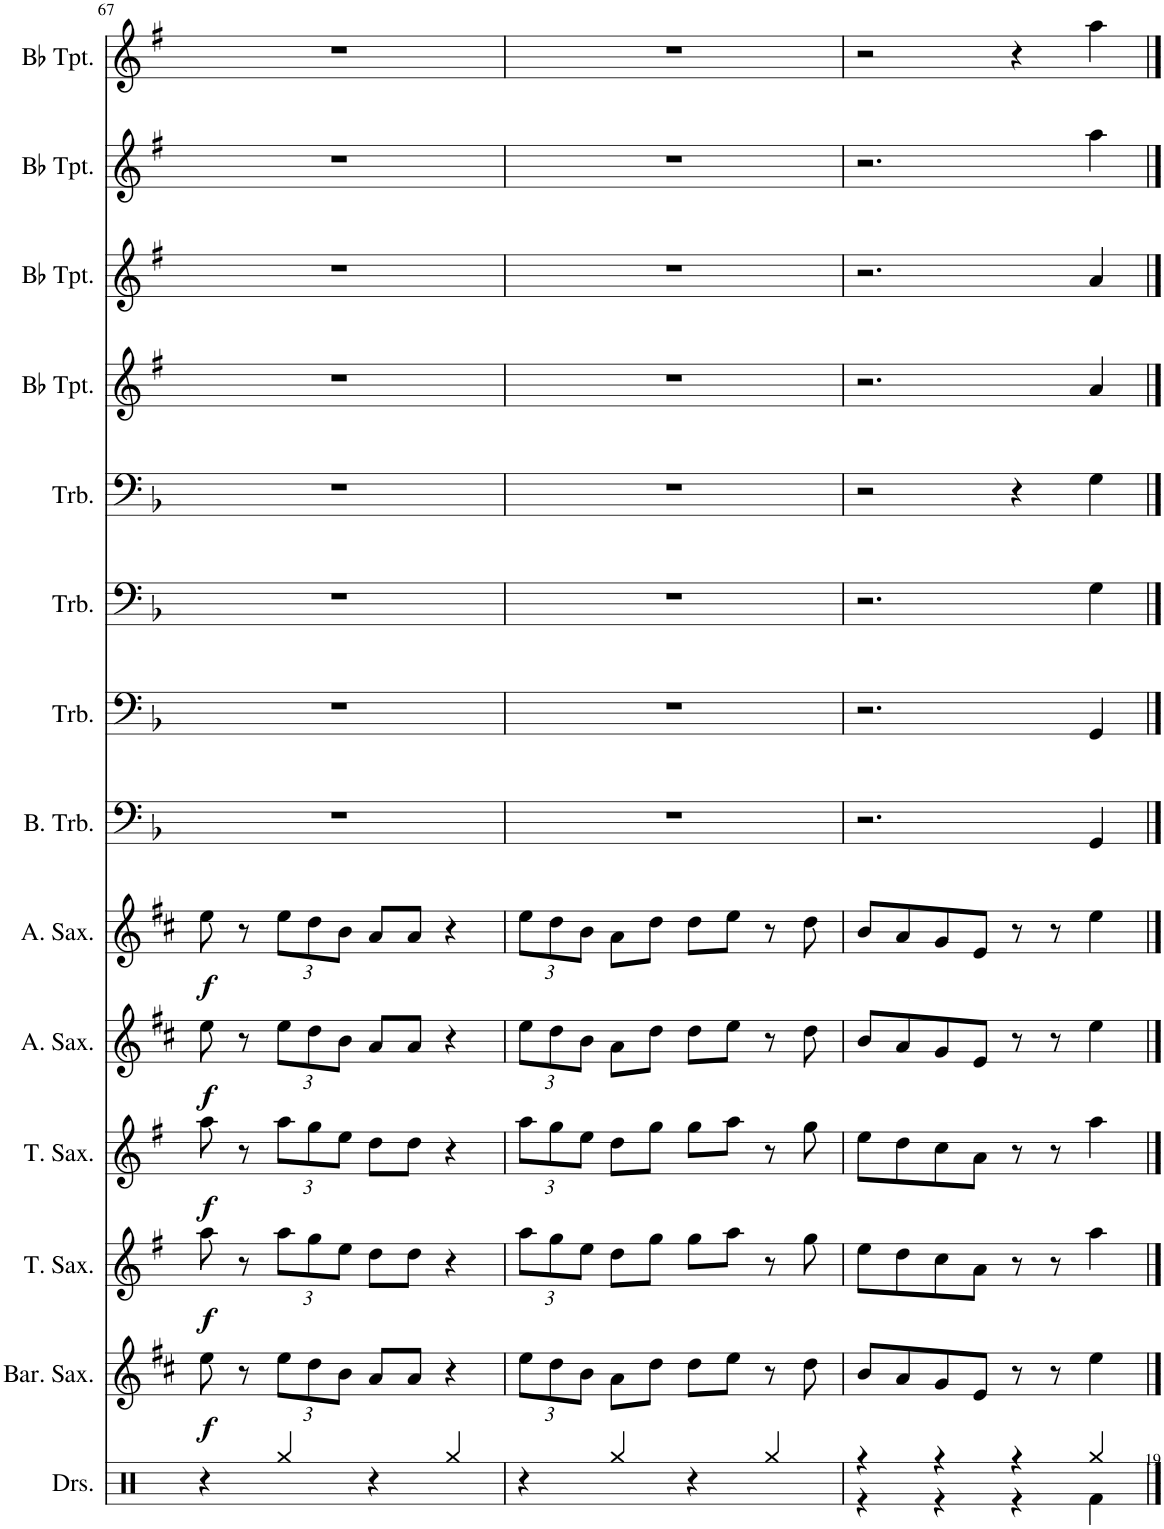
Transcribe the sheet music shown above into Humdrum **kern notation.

**kern	**kern	**dynam	**kern	**dynam	**kern	**dynam	**kern	**dynam	**kern	**dynam	**kern	**kern	**kern	**kern	**kern	**kern	**kern	**kern
*part14	*part13	*part13	*part12	*part12	*part11	*part11	*part10	*part10	*part9	*part9	*part8	*part7	*part6	*part5	*part4	*part3	*part2	*part1
*staff14	*staff13	*staff13	*staff12	*staff12	*staff11	*staff11	*staff10	*staff10	*staff9	*staff9	*staff8	*staff7	*staff6	*staff5	*staff4	*staff3	*staff2	*staff1
*I"Drumset	*I"Baritone Saxophone	*	*I"Tenor Saxophone	*	*I"Tenor Saxophone	*	*I"Alto Saxophone	*	*I"Alto Saxophone	*	*I"Bass Trombone	*I"Trombone	*I"Trombone	*I"Trombone	*I"Bb Trumpet	*I"Bb Trumpet	*I"Bb Trumpet	*I"Bb Trumpet
*I'Drs.	*I'Bar. Sax.	*	*I'T. Sax.	*	*I'T. Sax.	*	*I'A. Sax.	*	*I'A. Sax.	*	*I'B. Trb.	*I'Trb.	*I'Trb.	*I'Trb.	*I'Bb Tpt.	*I'Bb Tpt.	*I'Bb Tpt.	*I'Bb Tpt.
!!LO:PB:g=z
*clefX	*clefG2	*	*clefG2	*	*clefG2	*	*clefG2	*	*clefG2	*	*clefF4	*clefF4	*clefF4	*clefF4	*clefG2	*clefG2	*clefG2	*clefG2
*	*Trd12c21	*	*Trd8c14	*	*Trd8c14	*	*Trd5c9	*	*Trd5c9	*	*	*	*	*	*Trd1c2	*Trd1c2	*Trd1c2	*Trd1c2
*k[]	*k[f#c#]	*	*k[f#]	*	*k[f#]	*	*k[f#c#]	*	*k[f#c#]	*	*k[b-]	*k[b-]	*k[b-]	*k[b-]	*k[f#]	*k[f#]	*k[f#]	*k[f#]
*M4/4	*M4/4	*	*M4/4	*	*M4/4	*	*M4/4	*	*M4/4	*	*M4/4	*M4/4	*M4/4	*M4/4	*M4/4	*M4/4	*M4/4	*M4/4
=67	=67	=67	=67	=67	=67	=67	=67	=67	=67	=67	=67	=67	=67	=67	=67	=67	=67	=67
!	!	!LO:DY:b	!	!LO:DY:b	!	!LO:DY:b	!	!LO:DY:b	!	!LO:DY:b	!	!	!	!	!	!	!	!
4r	8ee\	f	8aa\	f	8aa\	f	8ee\	f	8ee\	f	1r	1r	1r	1r	1r	1r	1r	1r
.	8r	.	8r	.	8r	.	8r	.	8r	.	.	.	.	.	.	.	.	.
*	*Xbrackettup	*	*Xbrackettup	*	*Xbrackettup	*	*Xbrackettup	*	*Xbrackettup	*	*	*	*	*	*	*	*	*
4Rgg/	12ee\L	.	12aa\L	.	12aa\L	.	12ee\L	.	12ee\L	.	.	.	.	.	.	.	.	.
.	12dd\	.	12gg\	.	12gg\	.	12dd\	.	12dd\	.	.	.	.	.	.	.	.	.
.	12b\J	.	12ee\J	.	12ee\J	.	12b\J	.	12b\J	.	.	.	.	.	.	.	.	.
4r	8a/L	.	8dd\L	.	8dd\L	.	8a/L	.	8a/L	.	.	.	.	.	.	.	.	.
.	8a/J	.	8dd\J	.	8dd\J	.	8a/J	.	8a/J	.	.	.	.	.	.	.	.	.
4Rgg/	4r	.	4r	.	4r	.	4r	.	4r	.	.	.	.	.	.	.	.	.
=68	=68	=68	=68	=68	=68	=68	=68	=68	=68	=68	=68	=68	=68	=68	=68	=68	=68	=68
4r	12ee\L	.	12aa\L	.	12aa\L	.	12ee\L	.	12ee\L	.	1r	1r	1r	1r	1r	1r	1r	1r
.	12dd\	.	12gg\	.	12gg\	.	12dd\	.	12dd\	.	.	.	.	.	.	.	.	.
.	12b\J	.	12ee\J	.	12ee\J	.	12b\J	.	12b\J	.	.	.	.	.	.	.	.	.
4Rgg/	8a\L	.	8dd\L	.	8dd\L	.	8a\L	.	8a\L	.	.	.	.	.	.	.	.	.
.	8dd\J	.	8gg\J	.	8gg\J	.	8dd\J	.	8dd\J	.	.	.	.	.	.	.	.	.
4r	8dd\L	.	8gg\L	.	8gg\L	.	8dd\L	.	8dd\L	.	.	.	.	.	.	.	.	.
.	8ee\J	.	8aa\J	.	8aa\J	.	8ee\J	.	8ee\J	.	.	.	.	.	.	.	.	.
4Rgg/	8r	.	8r	.	8r	.	8r	.	8r	.	.	.	.	.	.	.	.	.
.	8dd\	.	8gg\	.	8gg\	.	8dd\	.	8dd\	.	.	.	.	.	.	.	.	.
=69	=69	=69	=69	=69	=69	=69	=69	=69	=69	=69	=69	=69	=69	=69	=69	=69	=69	=69
*^	*	*	*	*	*	*	*	*	*	*	*	*	*	*	*	*	*	*
4r	4r	8b/L	.	8ee\L	.	8ee\L	.	8b/L	.	8b/L	.	2.r	2.r	2.r	2r	2.r	2.r	2.r	2r
.	.	8a/	.	8dd\	.	8dd\	.	8a/	.	8a/	.	.	.	.	.	.	.	.	.
4r	4r	8g/	.	8cc\	.	8cc\	.	8g/	.	8g/	.	.	.	.	.	.	.	.	.
.	.	8e/J	.	8a\J	.	8a\J	.	8e/J	.	8e/J	.	.	.	.	.	.	.	.	.
4r	4r	8r	.	8r	.	8r	.	8r	.	8r	.	.	.	.	4r	.	.	.	4r
.	.	8r	.	8r	.	8r	.	8r	.	8r	.	.	.	.	.	.	.	.	.
4Rgg/	4Rf\	4ee\	.	4aa\	.	4aa\	.	4ee\	.	4ee\	.	4GG/	4GG/	4G\	4G\	4a/	4a/	4aa\	4aa\
*v	*v	*	*	*	*	*	*	*	*	*	*	*	*	*	*	*	*	*	*
==	==	==	==	==	==	==	==	==	==	==	==	==	==	==	==	==	==	==
*-	*-	*-	*-	*-	*-	*-	*-	*-	*-	*-	*-	*-	*-	*-	*-	*-	*-	*-
